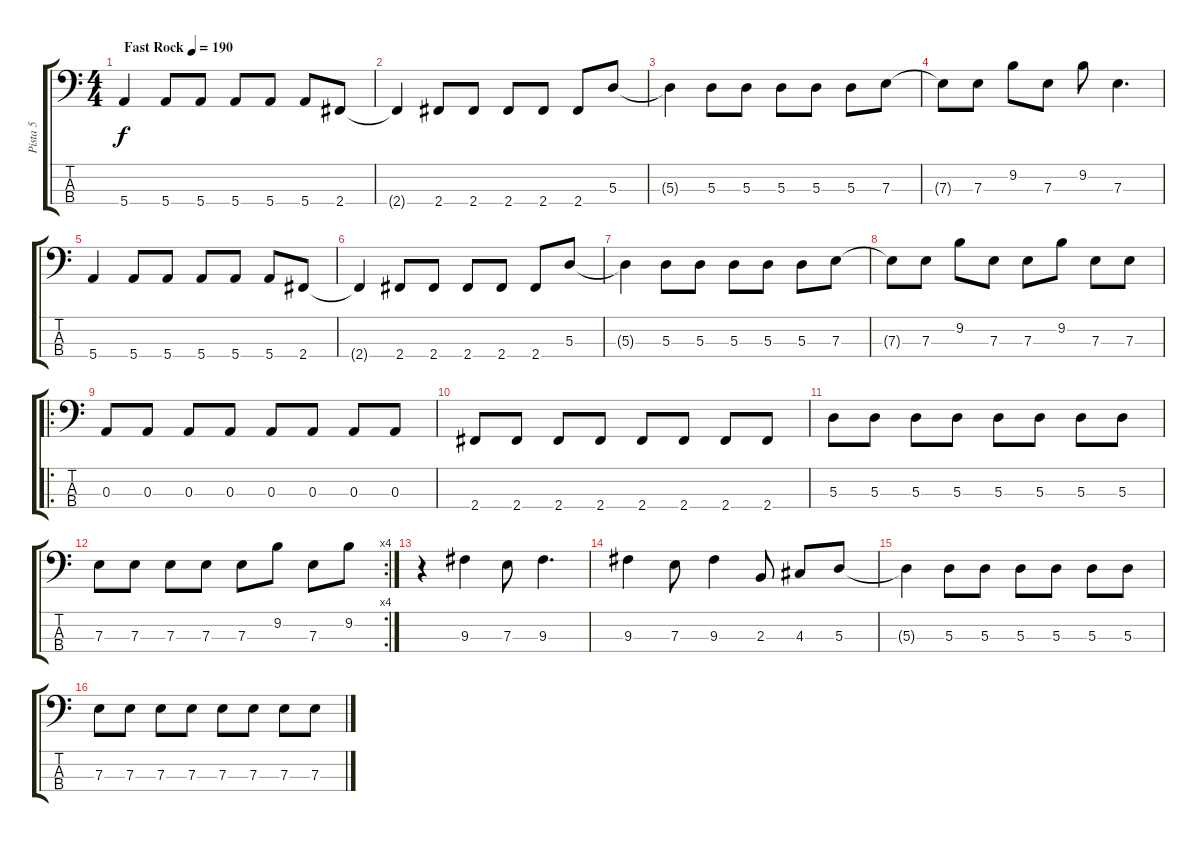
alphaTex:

\track ("Pista 5" "Pista 5") {instrument electricbassfinger}
\staff {score tabs}
\tuning (G2 D2 A1 E1) {hide}
\ts (4 4)
\tempo (190 "Fast Rock")
\tempo 180
\tempo (190 "Fast Rock")
\clef f4
\ks c
5.4.4{dy f instrument electricbassfinger} 5.4.8 5.4.8 5.4.8 5.4.8 5.4.8 2.4.8 |
2.4{t}.4 2.4.8 2.4.8 2.4.8 2.4.8 2.4.8 5.3.8 |
5.3{t}.4 5.3.8 5.3.8 5.3.8 5.3.8 5.3.8 7.3.8 |
7.3{t}.8 7.3.8 9.2.8 7.3.8 9.2.8 7.3.4{d} |
5.4.4 5.4.8 5.4.8 5.4.8 5.4.8 5.4.8 2.4.8 |
2.4{t}.4 2.4.8 2.4.8 2.4.8 2.4.8 2.4.8 5.3.8 |
5.3{t}.4 5.3.8 5.3.8 5.3.8 5.3.8 5.3.8 7.3.8 |
7.3{t}.8 7.3.8 9.2.8 7.3.8 7.3.8 9.2.8 7.3.8 7.3.8 |
\ro
0.3.8 0.3.8 0.3.8 0.3.8 0.3.8 0.3.8 0.3.8 0.3.8 |
2.4.8 2.4.8 2.4.8 2.4.8 2.4.8 2.4.8 2.4.8 2.4.8 |
5.3.8 5.3.8 5.3.8 5.3.8 5.3.8 5.3.8 5.3.8 5.3.8 |
\rc 4
7.3.8 7.3.8 7.3.8 7.3.8 7.3.8 9.2.8 7.3.8 9.2.8 |
r.4 9.3.4 7.3.8 9.3.4{d} |
9.3.4 7.3.8 9.3.4 2.3.8 4.3.8 5.3.8 |
5.3{t}.4 5.3.8 5.3.8 5.3.8 5.3.8 5.3.8 5.3.8 |
7.3.8 7.3.8 7.3.8 7.3.8 7.3.8 7.3.8 7.3.8 7.3.8
